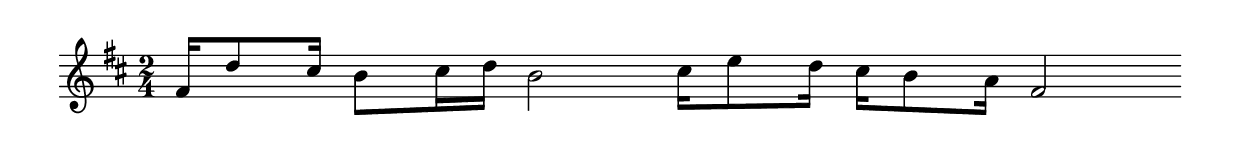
\version "2.18.2"
\relative c' {
  %\omit Score.TimeSignature
  %\hide
  \time 2/4
  \key b\minor
  fis16 d'8 cis16 b8 cis16 d
  b2
  cis16 e8 d16 cis b8 a16
  fis2
}

\layout {
  indent = 0
  ragged-right = ##f
  \context {
    \Staff
  \remove "Bar_engraver"
  }
}